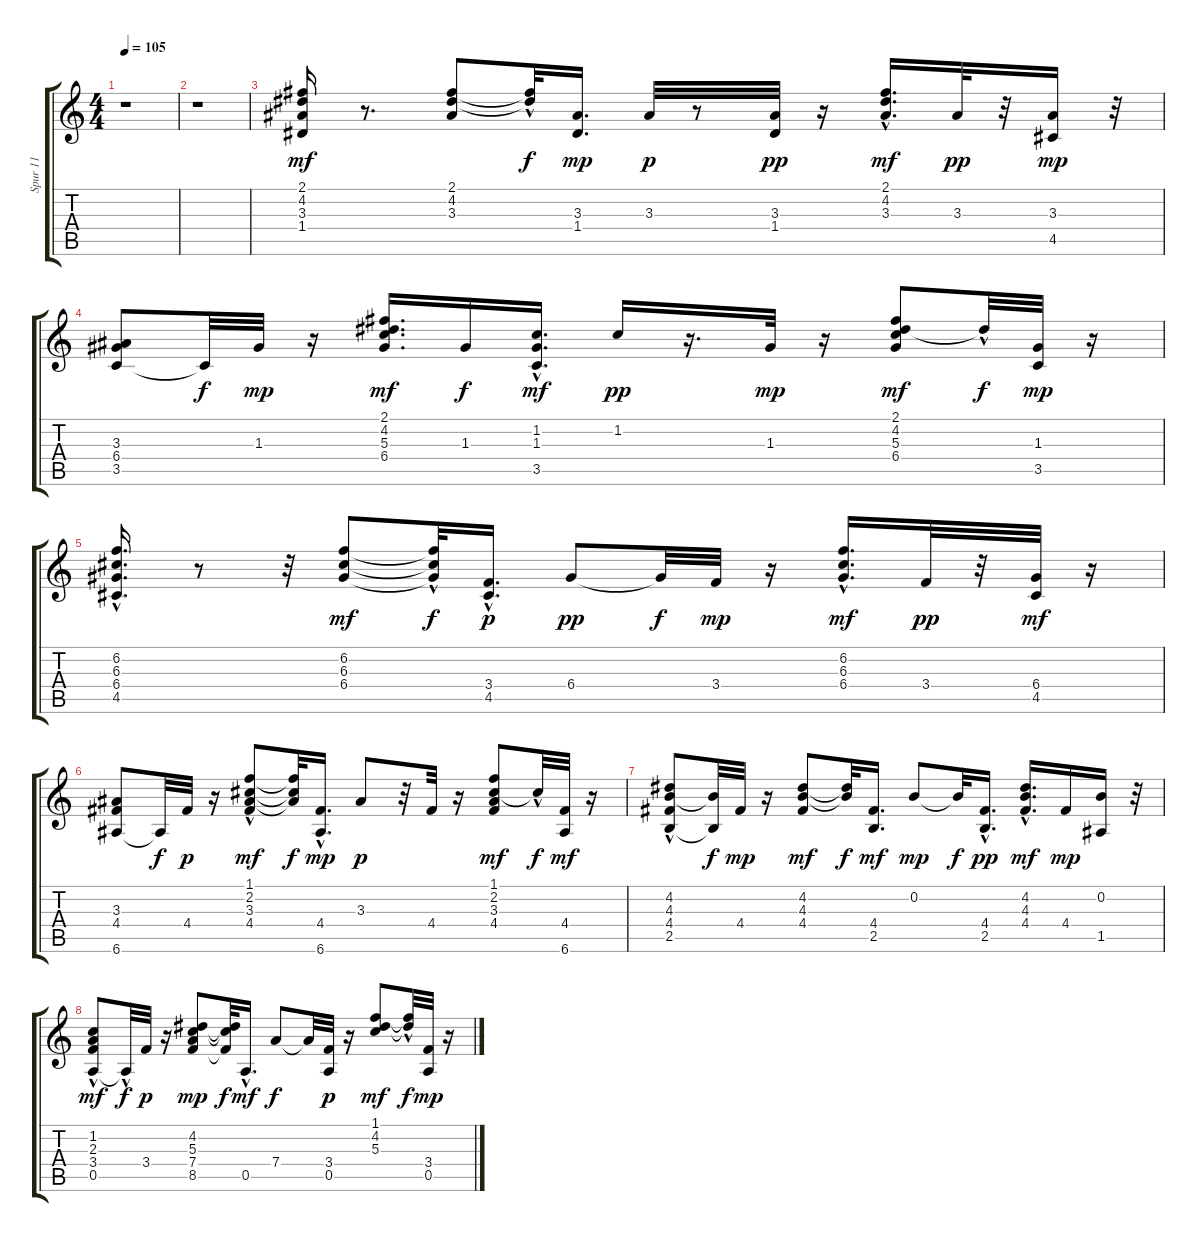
\track ("Spur 11" "Spur 11") {instrument acousticguitarsteel}
\staff {score tabs}
\tuning (E4 B3 G3 D3 A2 E2) {hide}
\ts (4 4)
\tempo 105
\clef g2
\ks c
r.1{dy mf instrument acousticguitarsteel} |
r.1 |
(2.1 4.2 3.3 1.4).16 r.8{d} (2.1 4.2 3.3).8 (2.1{t} 4.2{hac t}).32{dy f} (3.3 1.4).16{d dy mp} 3.3.32{dy p} r.8 (3.3 1.4).32{dy pp} r.16 (2.1 4.2{hac} 3.3).16{d dy mf} 3.3.32{dy pp} r.32 (3.3 4.5).16{dy mp} r.32 |
(3.3 6.4 3.5).8 3.5{t}.32{dy f} 1.3.32{dy mp} r.16 (2.1 4.2 5.3 6.4).16{d dy mf} 1.3.16{dy f} (1.2 1.3 3.5{hac}).16{d dy mf} 1.2.16{dy pp} r.16{d} 1.3.32{dy mp} r.16 (2.1 4.2 5.3 6.4).8{dy mf} 4.2{hac t}.32{dy f} (1.3 3.5).32{dy mp} r.16 |
(6.2 6.3 6.4 4.5{hac}).16{d} r.8 r.32 (6.2 6.3 6.4).8{dy mf} (6.2{hac t} 6.3{t} 6.4{t}).32{dy f} (3.4 4.5{hac}).16{d dy p} 6.4.8{dy pp} 6.4{t}.32{dy f} 3.4.32{dy mp} r.16 (6.2 6.3{hac} 6.4).16{d dy mf} 3.4.32{dy pp} r.32 (6.4 4.5).32{dy mf} r.16 |
(3.3 4.4 6.6).8 6.6{t}.32{dy f} 4.4.32{dy p} r.16 (1.1 2.2 3.3 4.4{hac}).8{dy mf} (1.1{t} 2.2{t} 3.3{t}).32{dy f} (4.4 6.6{hac}).16{d dy mp} 3.3.8{dy p} r.32 4.4.32 r.16 (1.1 2.2 3.3 4.4).8{dy mf} 2.2{hac t}.32{dy f} (4.4 6.6).32{dy mf} r.16 |
(4.2{hac} 4.3 4.4 2.5).8 (4.3{t} 2.5{t}).32{dy f} 4.4.32{dy mp} r.16 (4.2 4.3 4.4).8{dy mf} (4.2{t} 4.3{t}).32{dy f} (4.4 2.5).16{d dy mf} 0.2.8{dy mp} 0.2{t}.32{dy f} (4.4 2.5{hac}).16{d dy pp} (4.2{hac} 4.3 4.4).16{d dy mf} 4.4.16{dy mp} (0.2 1.5).16 r.32 |
(1.2{hac} 2.3 3.4 0.5).8{dy mf} 0.5{hac t}.32{dy f} 3.4.32{dy p} r.16 (4.2 5.3 7.4 8.5).8{dy mp} (4.2{t} 5.3{t} 8.5{t}).32{dy f} 0.5{hac}.16{d dy mf} 7.4.8{dy f} 7.4{t}.32 (3.4 0.5).32{dy p} r.16 (1.1 4.2 5.3).8{dy mf} (1.1{hac t} 4.2{t}).32{dy f} (3.4 0.5).32{dy mp} r.16
